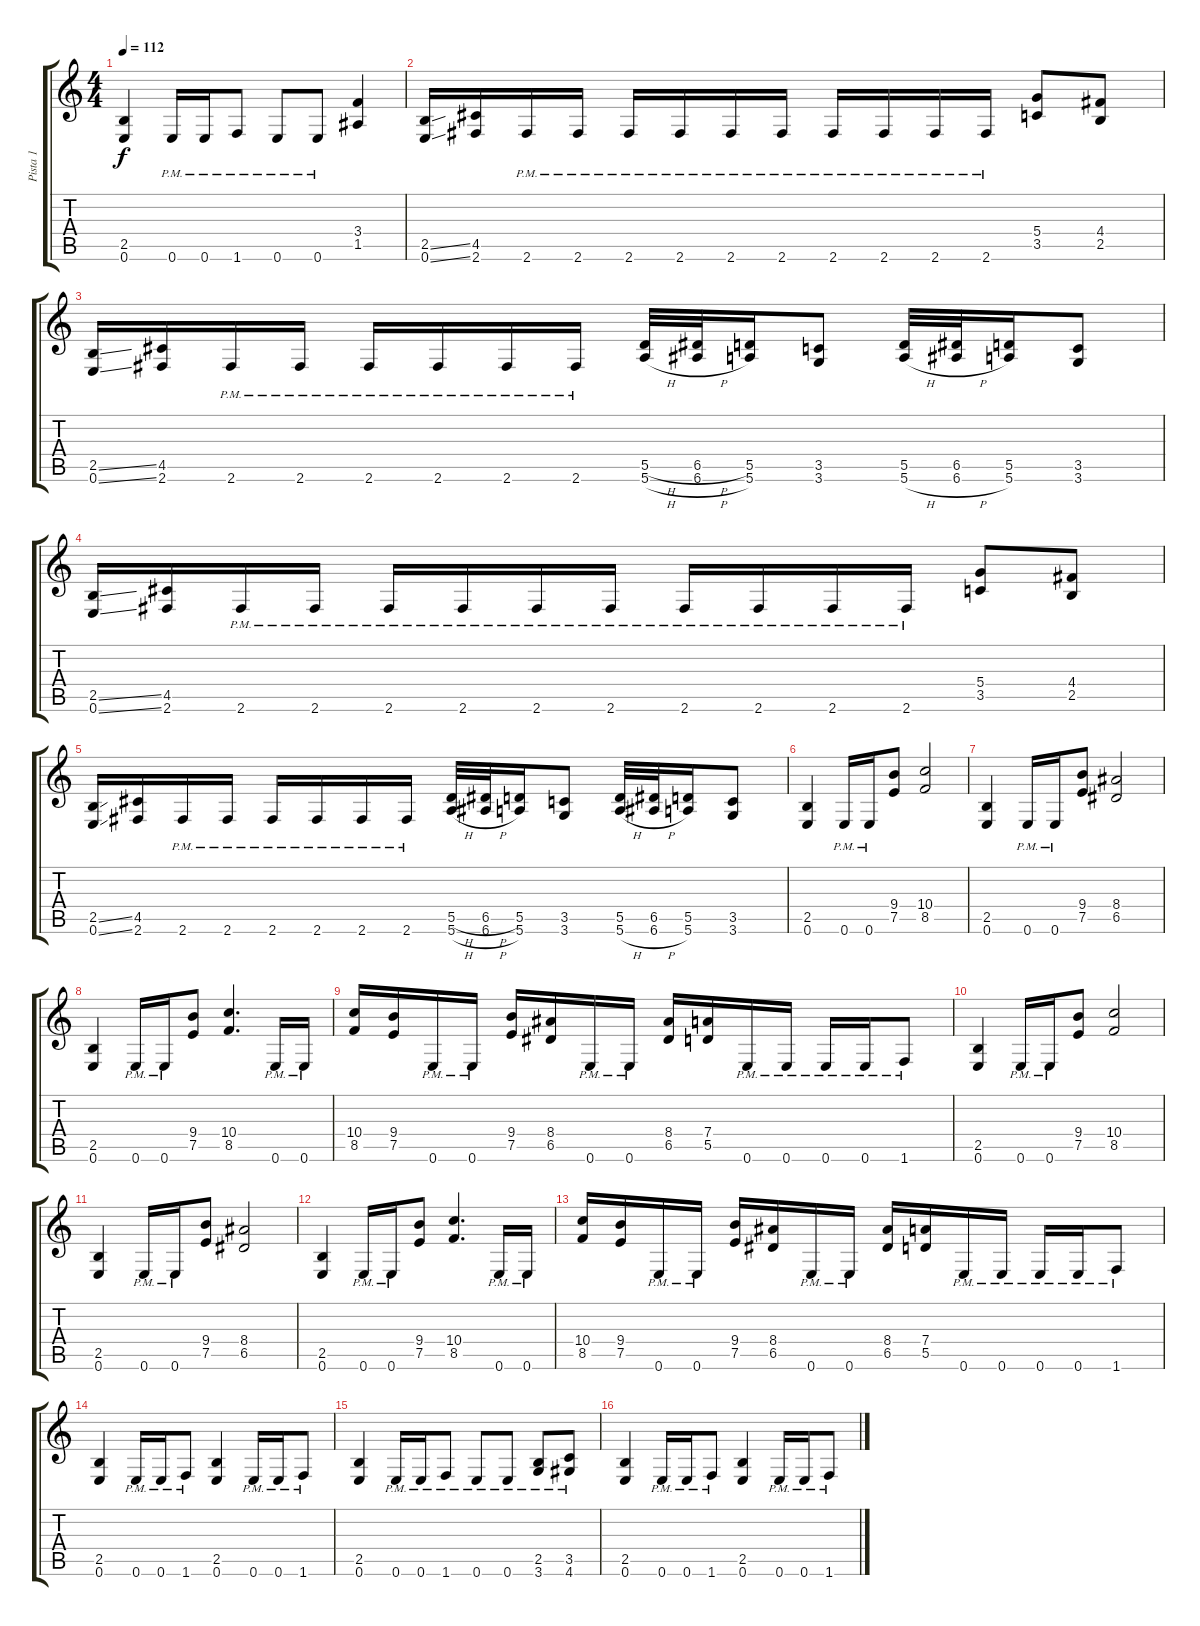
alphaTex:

\track ("Pista 1" "Pista 1") {instrument distortionguitar}
\staff {score tabs}
\tuning (E4 B3 G3 D3 A2 E2) {hide}
\ts (4 4)
\tempo 112
\clef g2
\ks c
(2.5 0.6).4{dy f} 0.6{pm}.16 0.6{pm}.16 1.6{pm}.8 0.6{pm}.8 0.6{pm}.8 (3.4 1.5).4 |
(2.5{ss} 0.6{ss}).16 (4.5 2.6).16 2.6{pm}.16 2.6{pm}.16 2.6{pm}.16 2.6{pm}.16 2.6{pm}.16 2.6{pm}.16 2.6{pm}.16 2.6{pm}.16 2.6{pm}.16 2.6{pm}.16 (5.4 3.5).8 (4.4 2.5).8 |
(2.5{ss} 0.6{ss}).16 (4.5 2.6).16 2.6{pm}.16 2.6{pm}.16 2.6{pm}.16 2.6{pm}.16 2.6{pm}.16 2.6{pm}.16 (5.5{h} 5.6{h}).32 (6.5{h} 6.6{h}).32 (5.5 5.6).16 (3.5 3.6).8 (5.5 5.6{h}).32 (6.5 6.6{h}).32 (5.5 5.6).16 (3.5 3.6).8 |
(2.5{ss} 0.6{ss}).16 (4.5 2.6).16 2.6{pm}.16 2.6{pm}.16 2.6{pm}.16 2.6{pm}.16 2.6{pm}.16 2.6{pm}.16 2.6{pm}.16 2.6{pm}.16 2.6{pm}.16 2.6{pm}.16 (5.4 3.5).8 (4.4 2.5).8 |
(2.5{ss} 0.6{ss}).16 (4.5 2.6).16 2.6{pm}.16 2.6{pm}.16 2.6{pm}.16 2.6{pm}.16 2.6{pm}.16 2.6{pm}.16 (5.5{h} 5.6{h}).32 (6.5{h} 6.6{h}).32 (5.5 5.6).16 (3.5 3.6).8 (5.5 5.6{h}).32 (6.5 6.6{h}).32 (5.5 5.6).16 (3.5 3.6).8 |
(2.5 0.6).4 0.6{pm}.16 0.6{pm}.16 (9.4 7.5).8 (10.4 8.5).2 |
(2.5 0.6).4 0.6{pm}.16 0.6{pm}.16 (9.4 7.5).8 (8.4 6.5).2 |
(2.5 0.6).4 0.6{pm}.16 0.6{pm}.16 (9.4 7.5).8 (10.4 8.5).4{d} 0.6{pm}.16 0.6{pm}.16 |
(10.4 8.5).16 (9.4 7.5).16 0.6{pm}.16 0.6{pm}.16 (9.4 7.5).16 (8.4 6.5).16 0.6{pm}.16 0.6{pm}.16 (8.4 6.5).16 (7.4 5.5).16 0.6{pm}.16 0.6{pm}.16 0.6{pm}.16 0.6{pm}.16 1.6{pm}.8 |
(2.5 0.6).4 0.6{pm}.16 0.6{pm}.16 (9.4 7.5).8 (10.4 8.5).2 |
(2.5 0.6).4 0.6{pm}.16 0.6{pm}.16 (9.4 7.5).8 (8.4 6.5).2 |
(2.5 0.6).4 0.6{pm}.16 0.6{pm}.16 (9.4 7.5).8 (10.4 8.5).4{d} 0.6{pm}.16 0.6{pm}.16 |
(10.4 8.5).16 (9.4 7.5).16 0.6{pm}.16 0.6{pm}.16 (9.4 7.5).16 (8.4 6.5).16 0.6{pm}.16 0.6{pm}.16 (8.4 6.5).16 (7.4 5.5).16 0.6{pm}.16 0.6{pm}.16 0.6{pm}.16 0.6{pm}.16 1.6{pm}.8 |
(2.5 0.6).4 0.6{pm}.16 0.6{pm}.16 1.6{pm}.8 (2.5 0.6).4 0.6{pm}.16 0.6{pm}.16 1.6{pm}.8 |
(2.5 0.6).4 0.6{pm}.16 0.6{pm}.16 1.6{pm}.8 0.6{pm}.8 0.6{pm}.8 (2.5{pm} 3.6{pm}).8 (3.5{pm} 4.6{pm}).8 |
(2.5 0.6).4 0.6{pm}.16 0.6{pm}.16 1.6{pm}.8 (2.5 0.6).4 0.6{pm}.16 0.6{pm}.16 1.6{pm}.8
